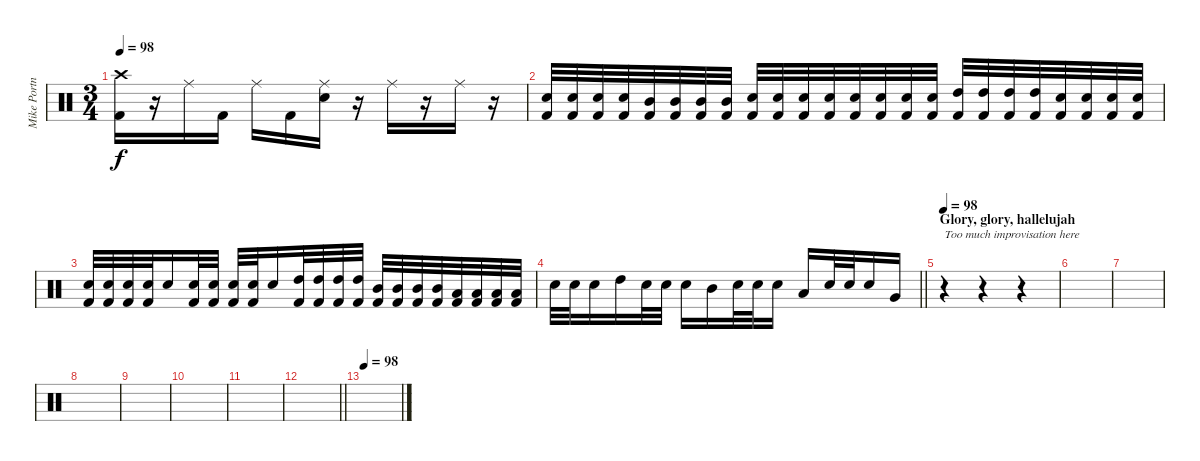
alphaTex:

\track ("Mike Portnoy" "Mike Portn") {instrument percussion}
\staff {score}
\articulation defaults
\ts (3 4)
\tempo 98
\clef neutral
\ks c
("Crash high (hit)" "Kick (hit) 2").16{dy f} r.16 "Ride (middle)".16 "Kick (hit) 2".16 "Ride (middle)".16 "Kick (hit) 2".16 ("Ride (middle)" "Electric Snare (hit)").16 r.16 "Ride (middle)".16 r.16 "Ride (middle)".16 r.16 |
("Electric Snare (hit)" "Kick (hit) 2").32 ("Electric Snare (hit)" "Kick (hit) 2").32 ("Electric Snare (hit)" "Kick (hit) 2").32 ("Electric Snare (hit)" "Kick (hit) 2").32 ("Mid Tom (hit)" "Kick (hit) 2").32 ("Mid Tom (hit)" "Kick (hit) 2").32 ("Mid Tom (hit)" "Kick (hit) 2").32 ("Mid Tom (hit)" "Kick (hit) 2").32 ("Electric Snare (hit)" "Kick (hit) 2").32 ("Electric Snare (hit)" "Kick (hit) 2").32 ("Electric Snare (hit)" "Kick (hit) 2").32 ("Electric Snare (hit)" "Kick (hit) 2").32 ("Electric Snare (hit)" "Kick (hit) 2").32 ("Electric Snare (hit)" "Kick (hit) 2").32 ("Electric Snare (hit)" "Kick (hit) 2").32 ("Electric Snare (hit)" "Kick (hit) 2").32 ("High Tom (hit)" "Kick (hit) 2").32 ("High Tom (hit)" "Kick (hit) 2").32 ("High Tom (hit)" "Kick (hit) 2").32 ("High Tom (hit)" "Kick (hit) 2").32 ("Electric Snare (hit)" "Kick (hit) 2").32 ("Electric Snare (hit)" "Kick (hit) 2").32 ("Electric Snare (hit)" "Kick (hit) 2").32 ("Electric Snare (hit)" "Kick (hit) 2").32 |
("Electric Snare (hit)" "Kick (hit) 2").32 ("Electric Snare (hit)" "Kick (hit) 2").32 ("Electric Snare (hit)" "Kick (hit) 2").32 ("Electric Snare (hit)" "Kick (hit) 2").32 "Electric Snare (hit)".16 ("Electric Snare (hit)" "Kick (hit) 2").32 ("Electric Snare (hit)" "Kick (hit) 2").32 ("Electric Snare (hit)" "Kick (hit) 2").32 ("Electric Snare (hit)" "Kick (hit) 2").32 "Electric Snare (hit)".16 ("High Tom (hit)" "Kick (hit) 2").32 ("High Tom (hit)" "Kick (hit) 2").32 ("High Tom (hit)" "Kick (hit) 2").32 ("High Tom (hit)" "Kick (hit) 2").32 ("Mid Tom (hit)" "Kick (hit) 2").32 ("Mid Tom (hit)" "Kick (hit) 2").32 ("Mid Tom (hit)" "Kick (hit) 2").32 ("Mid Tom (hit)" "Kick (hit) 2").32 ("Low Tom (hit)" "Kick (hit) 2").32 ("Low Tom (hit)" "Kick (hit) 2").32 ("Low Tom (hit)" "Kick (hit) 2").32 ("Low Tom (hit)" "Kick (hit) 2").32 |
\barLineRight lightlight "Electric Snare (hit)".32 "Electric Snare (hit)".32 "Electric Snare (hit)".16 "High Tom (hit)".16 "Electric Snare (hit)".32 "Electric Snare (hit)".32 "Electric Snare (hit)".16 "Mid Tom (hit)".16 "Electric Snare (hit)".32 "Electric Snare (hit)".32 "Electric Snare (hit)".16 "Low Tom (hit)".16 "Electric Snare (hit)".32 "Electric Snare (hit)".32 "Electric Snare (hit)".16 "Very Low Tom (hit)".16
|
\section ("" "Glory, glory, hallelujah")
\tempo 98
r.4{txt "Too much improvisation here"} r.4 r.4 |
|
|
|
|
|
|
\barLineRight lightlight
|
\tempo 98
